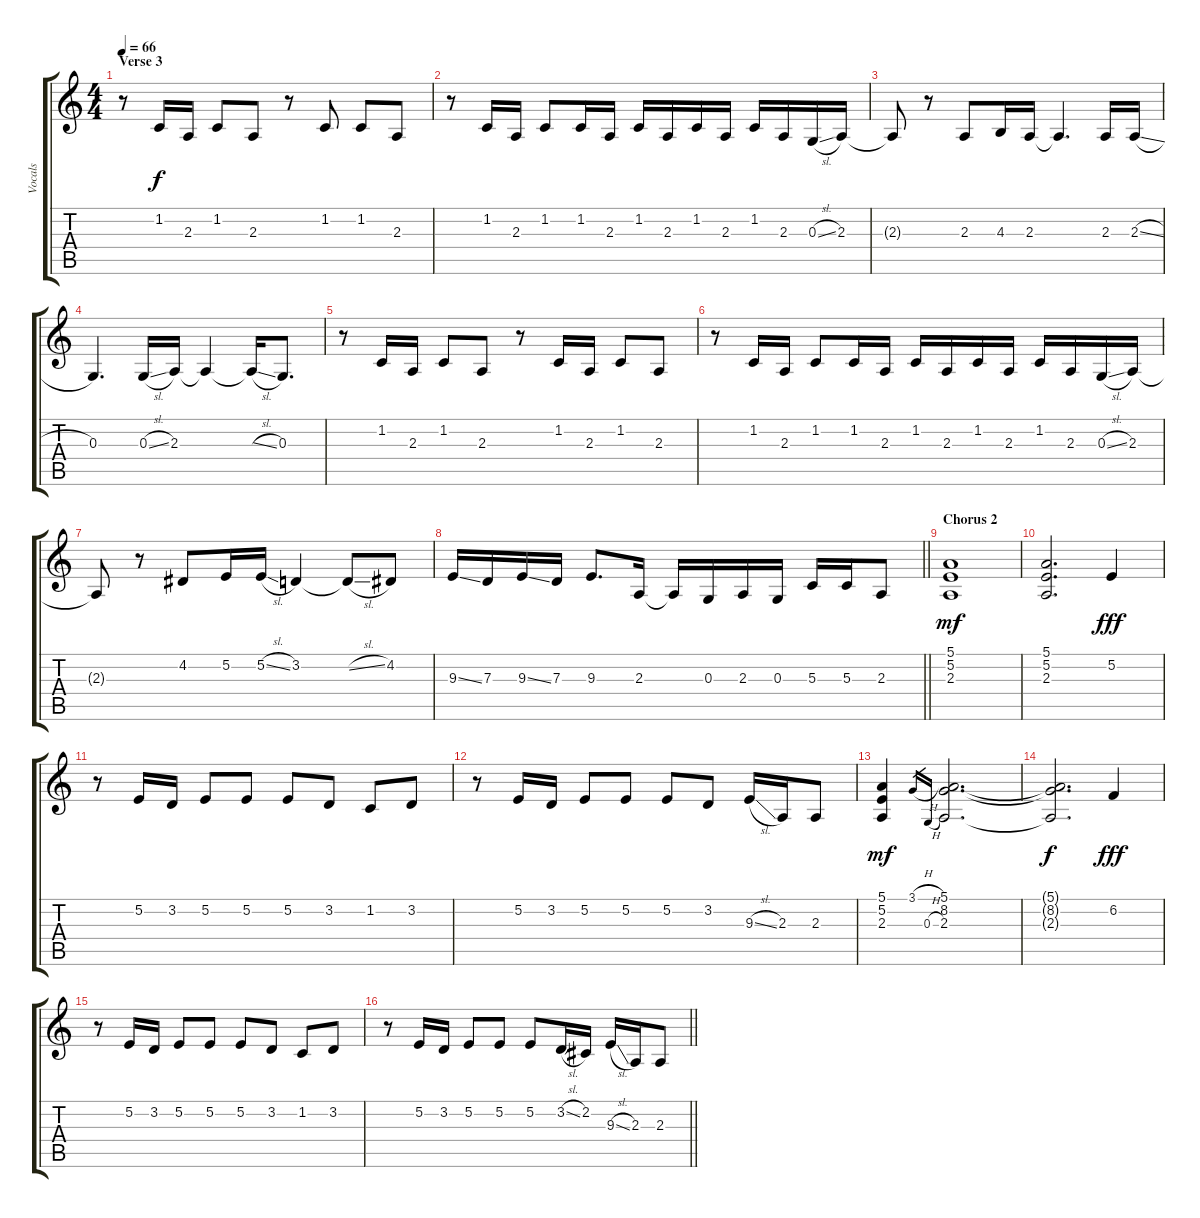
\track ("Vocals" "Vocals") {instrument flute}
\staff {score tabs}
\tuning (E4 B3 G3 D3 A2 E2) {hide}
\ts (4 4)
\section ("" "Verse 3")
\tempo 66
\clef g2
\ks c
r.8{dy ff} 1.2.16{dy f} 2.3.16 1.2.8 2.3.8 r.8 1.2.8 1.2.8 2.3.8 |
r.8 1.2.16 2.3.16 1.2.8 1.2.16 2.3.16 1.2.16 2.3.16 1.2.16 2.3.16 1.2.16 2.3.16 0.3{sl}.16 2.3.16 |
2.3{t}.8 r.8 2.3.8 4.3.16 2.3.16 2.3{t}.4{d} 2.3.16 2.3{sl}.16 |
0.3.4{d} 0.3{sl}.16 2.3.16 2.3{t}.4 2.3{sl t}.16 0.3.8{d} |
r.8 1.2.16 2.3.16 1.2.8 2.3.8 r.8 1.2.16 2.3.16 1.2.8 2.3.8 |
r.8 1.2.16 2.3.16 1.2.8 1.2.16 2.3.16 1.2.16 2.3.16 1.2.16 2.3.16 1.2.16 2.3.16 0.3{sl}.16 2.3.16 |
2.3{t}.8 r.8 4.2.8 5.2.16 5.2{sl}.16 3.2.4 3.2{sl t}.8 4.2.8 |
\barLineRight lightlight
9.3{ss}.16 7.3.16 9.3{ss}.16 7.3.16 9.3.8{d} 2.3.16 2.3{t}.16 0.3.16 2.3.16 0.3.16 5.3.16 5.3.16 2.3.8 |
\section ("" "Chorus 2")
(5.1 5.2 2.3).1{dy mf} |
(5.1 5.2 2.3).2{d} 5.2.4{dy fff} |
r.8 5.2.16 3.2.16 5.2.8 5.2.8 5.2.8 3.2.8 1.2.8 3.2.8 |
r.8 5.2.16 3.2.16 5.2.8 5.2.8 5.2.8 3.2.8 9.3{sl}.16 2.3.16 2.3.8 |
(5.1 5.2 2.3).4{dy mf} 3.1{h}.16{gr} 0.3{h}.16{gr} (5.1 8.2 2.3).2{d} |
(5.1{t} 8.2{t} 2.3{t}).2{d dy f} 6.2.4{dy fff} |
r.8 5.2.16 3.2.16 5.2.8 5.2.8 5.2.8 3.2.8 1.2.8 3.2.8 |
\barLineRight lightlight
r.8 5.2.16 3.2.16 5.2.8 5.2.8 5.2.8 3.2{sl}.16 2.2.16 9.3{sl}.16 2.3.16 2.3.8
